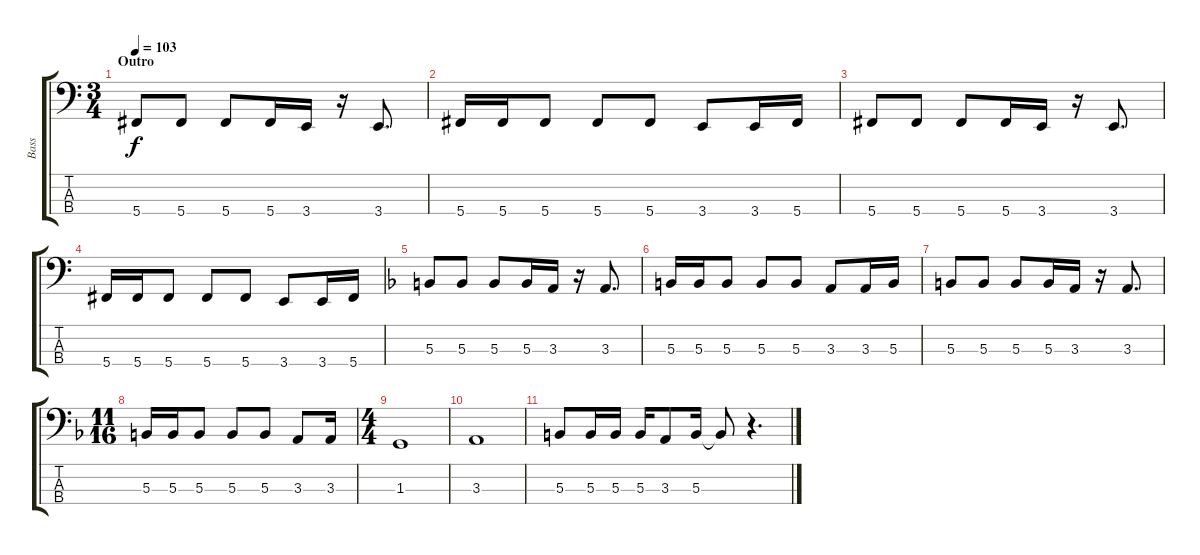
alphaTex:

\track ("Bass" "Bass") {instrument electricbassfinger}
\staff {score tabs}
\tuning (E2 B1 Gb1 Db1) {hide}
\ts (3 4)
\section ("" "Outro")
\tempo 103
\clef f4
\ks c
5.4.8{dy f} 5.4.8 5.4.8 5.4.16 3.4.16 r.16 3.4.8{d} |
5.4.16 5.4.16 5.4.8 5.4.8 5.4.8 3.4.8 3.4.16 5.4.16 |
5.4.8 5.4.8 5.4.8 5.4.16 3.4.16 r.16 3.4.8{d} |
5.4.16 5.4.16 5.4.8 5.4.8 5.4.8 3.4.8 3.4.16 5.4.16 |
\ks f
5.3.8 5.3.8 5.3.8 5.3.16 3.3.16 r.16 3.3.8{d} |
5.3.16 5.3.16 5.3.8 5.3.8 5.3.8 3.3.8 3.3.16 5.3.16 |
5.3.8 5.3.8 5.3.8 5.3.16 3.3.16 r.16 3.3.8{d} |
\ts (11 16)
5.3.16{beam merge} 5.3.16{beam merge} 5.3.8 5.3.8{beam merge} 5.3.8 3.3.8{beam merge} 3.3.16 |
\ts (4 4)
1.3.1 |
3.3.1 |
5.3.8 5.3.16 5.3.16 5.3.16 3.3.8 5.3.16 5.3{t}.8 r.4{d}
